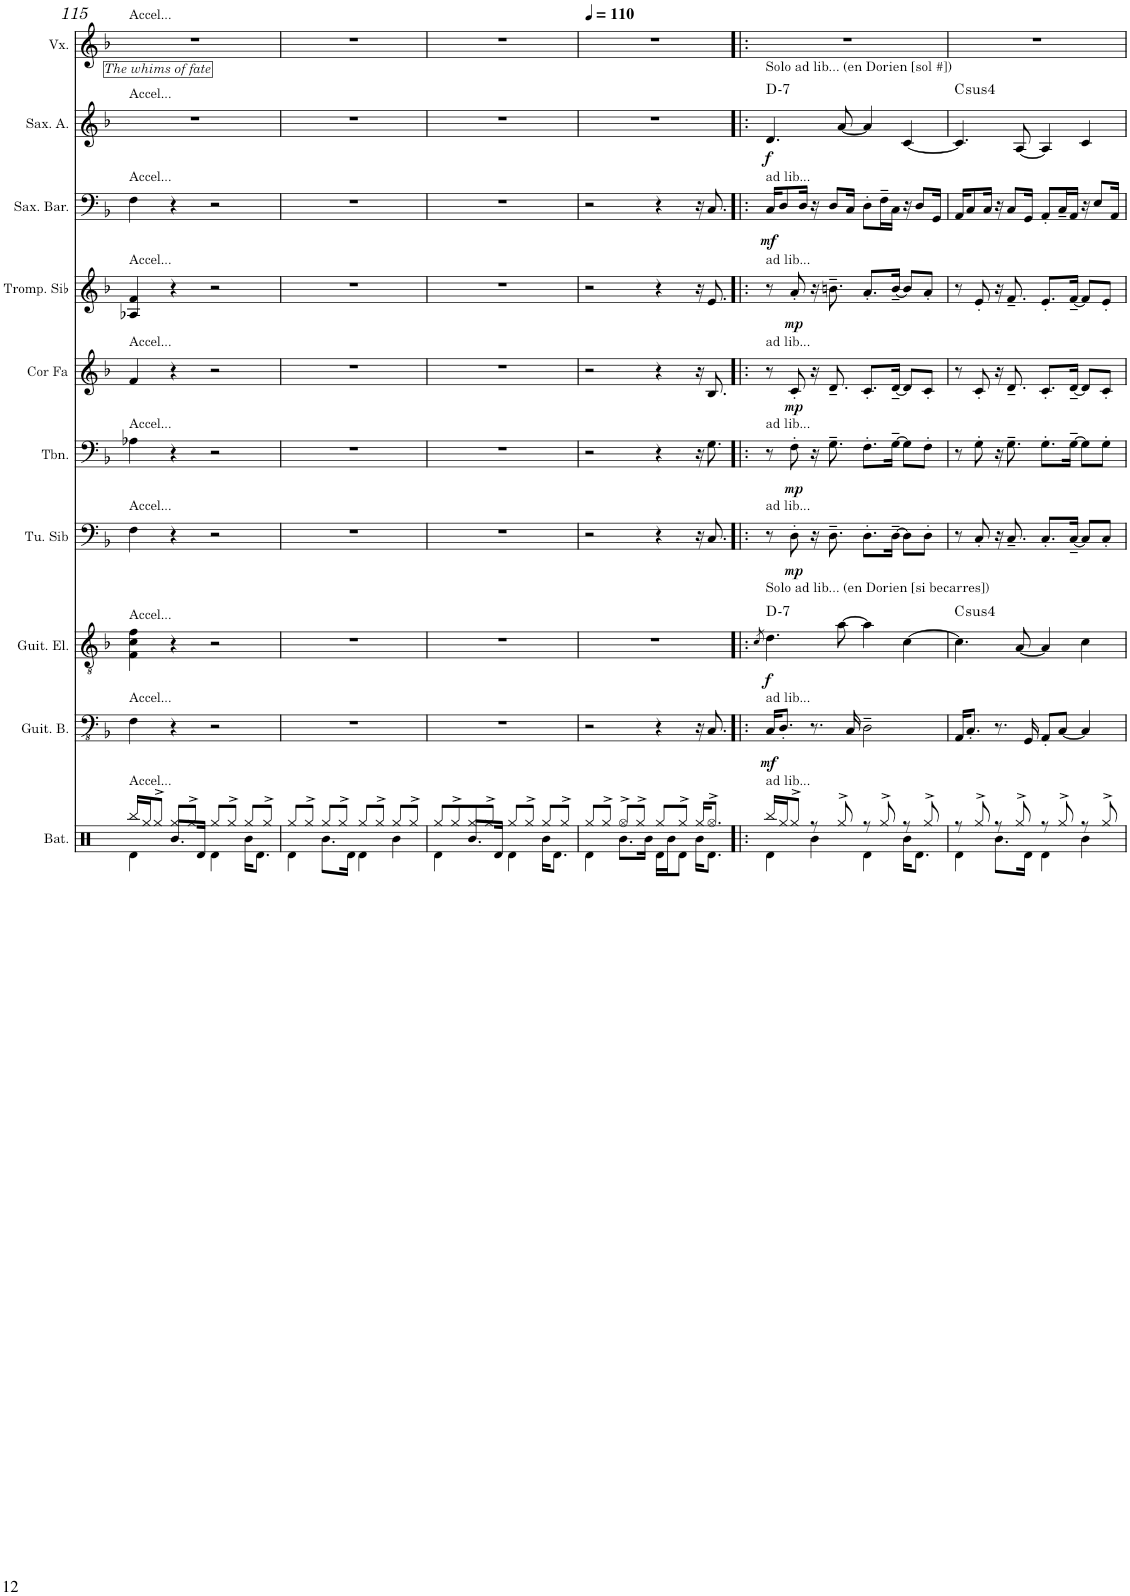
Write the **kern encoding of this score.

**kern	**dynam	**kern	**dynam	**harte	**kern	**dynam	**kern	**dynam	**kern	**dynam	**kern	**dynam	**kern	**dynam	**kern	**dynam	**harte
*part8	*part8	*part7	*part7	*part7	*part6	*part6	*part5	*part5	*part4	*part4	*part3	*part3	*part2	*part2	*part1	*part1	*part1
*staff8	*staff8	*staff7	*staff7	*	*staff6	*staff6	*staff5	*staff5	*staff4	*staff4	*staff3	*staff3	*staff2	*staff2	*staff1	*staff1	*
*I"Guitare basse	*	*I"Guitare électrique	*	*	*I"Tuba en Sib	*	*I"Trombone	*	*I"Cor en Fa	*	*I"Trompette en Sib	*	*I"Saxophone Baryton	*	*I"Saxophone Alto	*	*
*I'Guit. B.	*	*I'Guit. El.	*	*	*I'Tu. Sib	*	*I'Tbn.	*	*I'Cor Fa	*	*I'Tromp. Sib	*	*I'Sax. Bar.	*	*I'Sax. A.	*	*
!!LO:PB:g=z
*clefFv4	*	*clefGv2	*	*	*clefF4	*	*clefF4	*	*clefG2	*	*clefG2	*	*clefF4	*	*clefG2	*	*
*	*	*	*	*	*	*	*	*	*ITrd4c7	*	*ITrd1c2	*	*ITrd12c21	*	*ITrd5c9	*	*
*k[b-]	*	*k[b-]	*	*	*k[b-]	*	*k[b-]	*	*k[b-]	*	*k[b-]	*	*k[b-]	*	*k[b-]	*	*
*M4/4	*	*M4/4	*	*	*M4/4	*	*M4/4	*	*M4/4	*	*M4/4	*	*M4/4	*	*M4/4	*	*
=115	=115	=115	=115	=115	=115	=115	=115	=115	=115	=115	=115	=115	=115	=115	=115	=115	=115
!	!	!	!	!	!	!	!	!	!	!	!	!	!	!	!LO:TX:a:t=Accel...	!	!
!	!	!	!	!	!	!	!	!	!	!	!	!	!LO:TX:a:t=Accel...	!	!	!	!
!	!	!	!	!	!	!	!	!	!	!	!LO:TX:a:t=Accel...	!	!	!	!	!	!
!	!	!	!	!	!	!	!	!	!LO:TX:a:t=Accel...	!	!	!	!	!	!	!	!
!	!	!	!	!	!	!	!LO:TX:a:t=Accel...	!	!	!	!	!	!	!	!	!	!
!	!	!	!	!	!LO:TX:a:t=Accel...	!	!	!	!	!	!	!	!	!	!	!	!
!	!	!LO:TX:a:t=Accel...	!	!	!	!	!	!	!	!	!	!	!	!	!	!	!
!LO:TX:a:t=Accel...	!	!	!	!	!	!	!	!	!	!	!	!	!	!	!	!	!
4FF\	.	4F\ 4c\ 4f\	.	.	4F\	.	4A-X\	.	4f/	.	4A-X/ 4f/	.	4F\	.	1r	.	.
4r	.	4r	.	.	4r	.	4r	.	4r	.	4r	.	4r	.	.	.	.
2r	.	2r	.	.	2r	.	2r	.	2r	.	2r	.	2r	.	.	.	.
=116	=116	=116	=116	=116	=116	=116	=116	=116	=116	=116	=116	=116	=116	=116	=116	=116	=116
1r	.	1r	.	.	1r	.	1r	.	1r	.	1r	.	1r	.	1r	.	.
=117	=117	=117	=117	=117	=117	=117	=117	=117	=117	=117	=117	=117	=117	=117	=117	=117	=117
1r	.	1r	.	.	1r	.	1r	.	1r	.	1r	.	1r	.	1r	.	.
=118	=118	=118	=118	=118	=118	=118	=118	=118	=118	=118	=118	=118	=118	=118	=118	=118	=118
2r	.	1r	.	.	2r	.	2r	.	2r	.	2r	.	2r	.	1r	.	.
4r	.	.	.	.	4r	.	4r	.	4r	.	4r	.	4r	.	.	.	.
16r	.	.	.	.	16r	.	16r	.	16r	.	16r	.	16r	.	.	.	.
8.CC/	.	.	.	.	8.C/	.	8.G\	.	8.B-/	.	8.e/	.	8.C/	.	.	.	.
=119!|:	=119!|:	=119!|:	=119!|:	=119!|:	=119!|:	=119!|:	=119!|:	=119!|:	=119!|:	=119!|:	=119!|:	=119!|:	=119!|:	=119!|:	=119!|:	=119!|:	=119!|:
.	.	8qc/	.	.	.	.	.	.	.	.	.	.	.	.	.	.	.
!	!	!	!	!	!	!	!	!	!	!	!	!	!	!	!LO:TX:a:t=Solo ad lib... (en Dorien [sol #])	!	!
!	!	!	!	!	!	!	!	!	!	!	!	!	!LO:TX:a:t=ad lib...	!	!	!	!
!	!	!	!	!	!	!	!	!	!	!	!LO:TX:a:t=ad lib...	!	!	!	!	!	!
!	!	!	!	!	!	!	!	!	!LO:TX:a:t=ad lib...	!	!	!	!	!	!	!	!
!	!	!	!	!	!	!	!LO:TX:a:t=ad lib...	!	!	!	!	!	!	!	!	!	!
!	!	!	!	!	!LO:TX:a:t=ad lib...	!	!	!	!	!	!	!	!	!	!	!	!
!	!	!LO:TX:a:t=Solo ad lib... (en Dorien [si becarres])	!	!	!	!	!	!	!	!	!	!	!	!	!	!	!
!LO:TX:a:t=ad lib...	!	!	!	!	!	!	!	!	!	!	!	!	!	!	!	!	!
!	!LO:DY:b	!	!LO:DY:b	!LO:H:kt=7	!	!	!	!	!	!	!	!	!	!LO:DY:b	!	!LO:DY:b	!LO:H:kt=7
16CC/KL	mf	4.d\	f	D:min7	8r	.	8r	.	8r	.	8r	.	16C/KL	mf	4.d/	f	D:min7
8.DD'/J	.	.	.	.	.	.	.	.	.	.	.	.	8D/	.	.	.	.
!	!	!	!	!	!	!LO:DY:b	!	!LO:DY:b	!	!LO:DY:b	!	!LO:DY:b	!	!	!	!	!
.	.	.	.	.	8D'\	mp	8F'\	mp	8c'/	mp	8a'/	mp	.	.	.	.	.
.	.	.	.	.	.	.	.	.	.	.	.	.	16D/Jk	.	.	.	.
8.r	.	.	.	.	16r	.	16r	.	16r	.	16r	.	16r	.	.	.	.
.	.	.	.	.	8.D~\	.	8.G~\	.	8.d~/	.	8.bn~\	.	8D/L	.	.	.	.
.	.	[8a\	.	.	.	.	.	.	.	.	.	.	.	.	[8a/	.	.
16CC/	.	.	.	.	.	.	.	.	.	.	.	.	16C/Jk	.	.	.	.
2DD~\	.	4a\]	.	.	8.D'\L	.	8.F'\L	.	8.c'/L	.	8.a'/L	.	8D'\L	.	4a/]	.	.
.	.	.	.	.	.	.	.	.	.	.	.	.	16F~\L	.	.	.	.
.	.	.	.	.	[16D~\Jk	.	[16G~\Jk	.	[16d~/Jk	.	[16b~/Jk	.	16C\JJ	.	.	.	.
.	.	[4c\	.	.	8D\L]	.	8G\L]	.	8d/L]	.	8b/L]	.	16r	.	[4c/	.	.
.	.	.	.	.	.	.	.	.	.	.	.	.	8D/L	.	.	.	.
.	.	.	.	.	8D'\J	.	8F'\J	.	8c'/J	.	8a'/J	.	.	.	.	.	.
.	.	.	.	.	.	.	.	.	.	.	.	.	16GG/Jk	.	.	.	.
=120	=120	=120	=120	=120	=120	=120	=120	=120	=120	=120	=120	=120	=120	=120	=120	=120	=120
!	!	!	!	!LO:H:kt=4	!	!	!	!	!	!	!	!	!	!	!	!	!LO:H:kt=4
16AAA/KL	.	4.c\]	.	C:sus4	8r	.	8r	.	8r	.	8r	.	16AA/KL	.	4.c/]	.	C:sus4
8.CC'/J	.	.	.	.	.	.	.	.	.	.	.	.	8C/	.	.	.	.
.	.	.	.	.	8C'/	.	8G'\	.	8c'/	.	8e'/	.	.	.	.	.	.
.	.	.	.	.	.	.	.	.	.	.	.	.	16C/Jk	.	.	.	.
8.r	.	.	.	.	16r	.	16r	.	16r	.	16r	.	16r	.	.	.	.
.	.	.	.	.	8.C~/	.	8.G~\	.	8.d~/	.	8.f~/	.	8C/L	.	.	.	.
.	.	[8A/	.	.	.	.	.	.	.	.	.	.	.	.	[8A/	.	.
16GGG/	.	.	.	.	.	.	.	.	.	.	.	.	16GG/Jk	.	.	.	.
8AAA'/L	.	4A/]	.	.	8.C'/L	.	8.G'\L	.	8.c'/L	.	8.e'/L	.	8AA'/L	.	4A/]	.	.
[8CC/J	.	.	.	.	.	.	.	.	.	.	.	.	16C~/L	.	.	.	.
.	.	.	.	.	[16C~/Jk	.	[16G~\Jk	.	[16d~/Jk	.	[16f~/Jk	.	16AA/JJ	.	.	.	.
4CC/]	.	4c\	.	.	8C/L]	.	8G\L]	.	8d/L]	.	8f/L]	.	16r	.	4c/	.	.
.	.	.	.	.	.	.	.	.	.	.	.	.	8E/L	.	.	.	.
.	.	.	.	.	8C'/J	.	8G'\J	.	8c'/J	.	8e'/J	.	.	.	.	.	.
.	.	.	.	.	.	.	.	.	.	.	.	.	16AA/Jk	.	.	.	.
=	=	=	=	=	=	=	=	=	=	=	=	=	=	=	=	=	=
*-	*-	*-	*-	*-	*-	*-	*-	*-	*-	*-	*-	*-	*-	*-	*-	*-	*-
